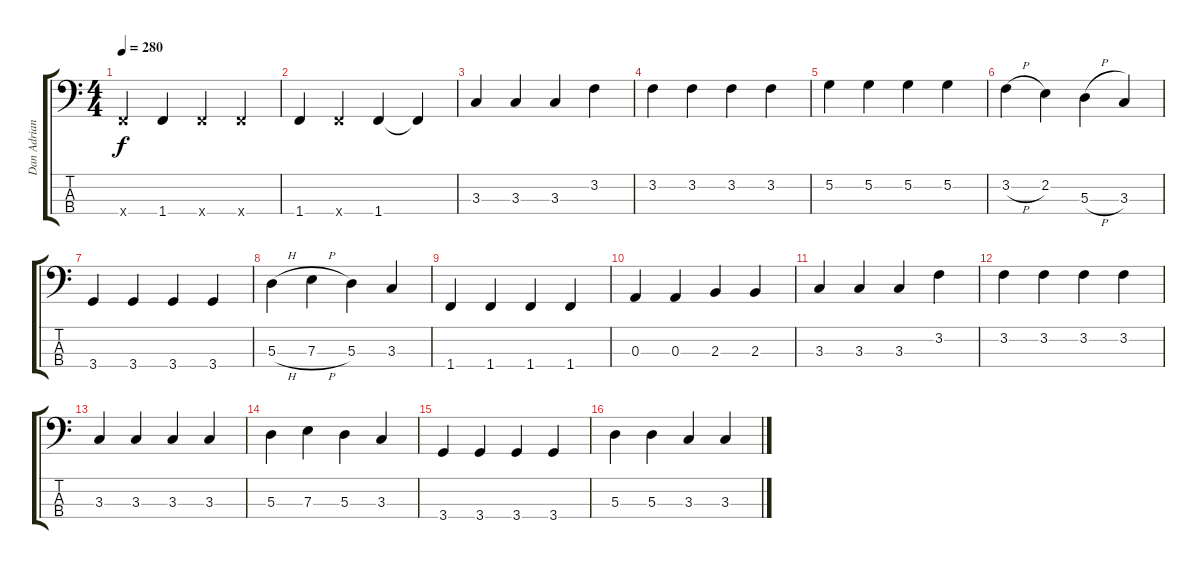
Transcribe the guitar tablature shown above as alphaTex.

\track ("Dan Adriano - Bass" "Dan Adrian") {instrument electricbasspick}
\staff {score tabs}
\tuning (G2 D2 A1 E1) {hide}
\ts (4 4)
\tempo 280
\clef f4
\ks c
1.4{x}.4{dy f} 1.4.4 1.4{x}.4 1.4{x}.4 |
1.4.4 1.4{x}.4 1.4.4 1.4{t}.4 |
3.3.4 3.3.4 3.3.4 3.2.4 |
3.2.4 3.2.4 3.2.4 3.2.4 |
5.2.4 5.2.4 5.2.4 5.2.4 |
3.2{h}.4 2.2.4 5.3{h}.4 3.3.4 |
3.4.4 3.4.4 3.4.4 3.4.4 |
5.3{h}.4 7.3{h}.4 5.3.4 3.3.4 |
1.4.4 1.4.4 1.4.4 1.4.4 |
0.3.4 0.3.4 2.3.4 2.3.4 |
3.3.4 3.3.4 3.3.4 3.2.4 |
3.2.4 3.2.4 3.2.4 3.2.4 |
3.3.4 3.3.4 3.3.4 3.3.4 |
5.3.4 7.3.4 5.3.4 3.3.4 |
3.4.4 3.4.4 3.4.4 3.4.4 |
5.3.4 5.3.4 3.3.4 3.3.4
